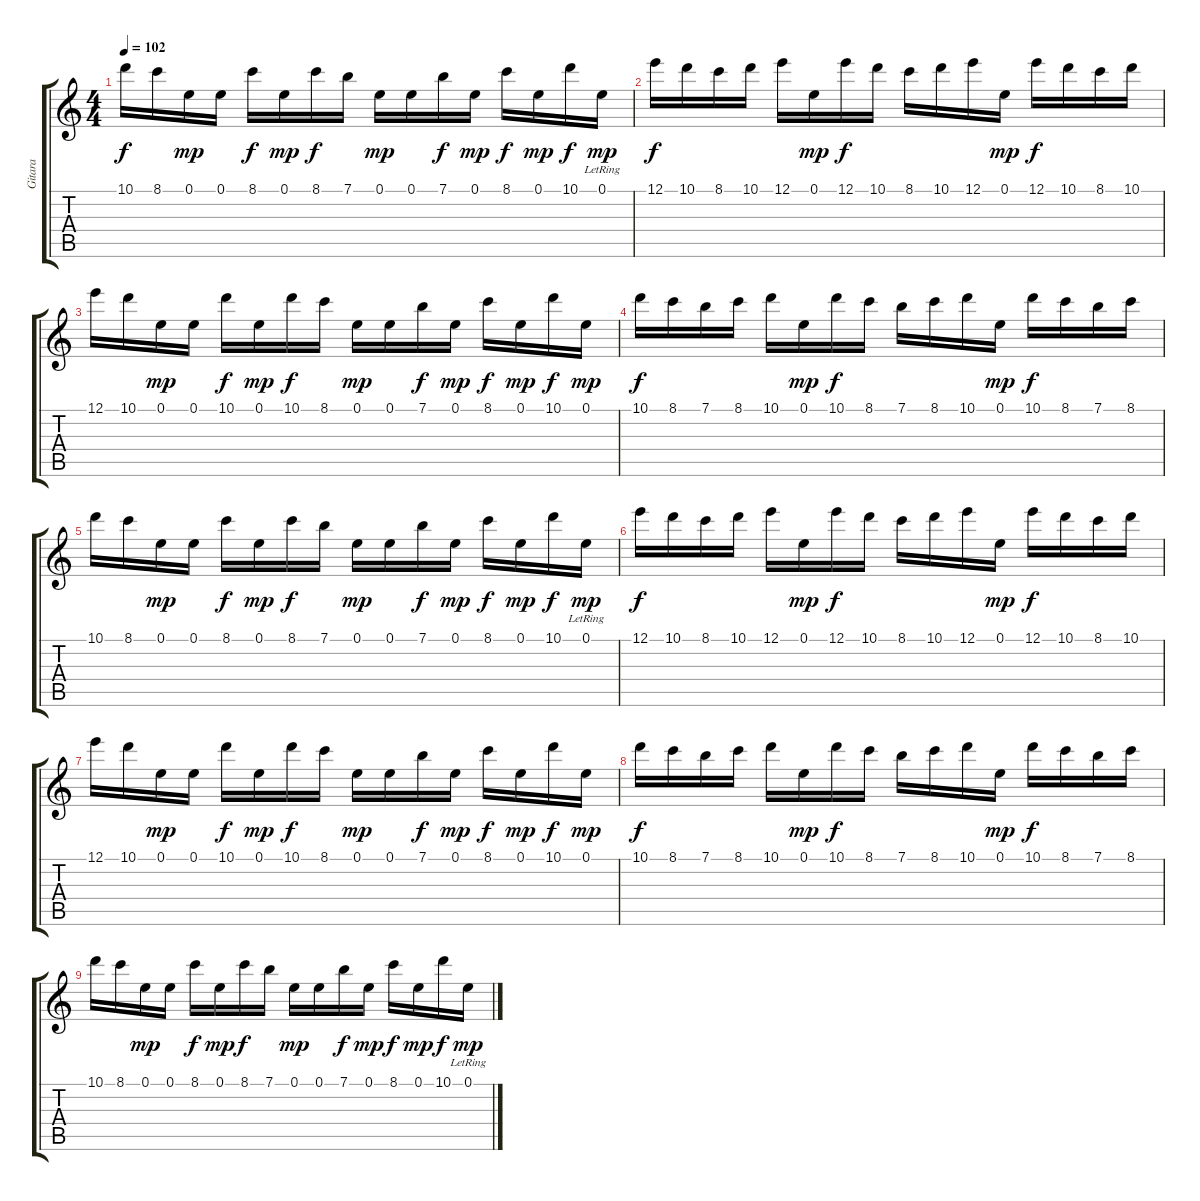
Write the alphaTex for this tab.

\track ("Gitara" "Gitara") {instrument distortionguitar}
\staff {score tabs}
\tuning (E4 B3 G3 D3 A2 E2) {hide}
\ts (4 4)
\tempo 102
\clef g2
\ks c
10.1.16{dy f} 8.1.16 0.1.16{dy mp} 0.1.16 8.1.16{dy f} 0.1.16{dy mp} 8.1.16{dy f} 7.1.16 0.1.16{dy mp} 0.1.16 7.1.16{dy f} 0.1.16{dy mp} 8.1.16{dy f} 0.1.16{dy mp} 10.1.16{dy f} 0.1{lr}.16{dy mp} |
12.1.16{dy f} 10.1.16 8.1.16 10.1.16 12.1.16 0.1.16{dy mp} 12.1.16{dy f} 10.1.16 8.1.16 10.1.16 12.1.16 0.1.16{dy mp} 12.1.16{dy f} 10.1.16 8.1.16 10.1.16 |
12.1.16 10.1.16 0.1.16{dy mp} 0.1.16 10.1.16{dy f} 0.1.16{dy mp} 10.1.16{dy f} 8.1.16 0.1.16{dy mp} 0.1.16 7.1.16{dy f} 0.1.16{dy mp} 8.1.16{dy f} 0.1.16{dy mp} 10.1.16{dy f} 0.1.16{dy mp} |
10.1.16{dy f} 8.1.16 7.1.16 8.1.16 10.1.16 0.1.16{dy mp} 10.1.16{dy f} 8.1.16 7.1.16 8.1.16 10.1.16 0.1.16{dy mp} 10.1.16{dy f} 8.1.16 7.1.16 8.1.16 |
10.1.16 8.1.16 0.1.16{dy mp} 0.1.16 8.1.16{dy f} 0.1.16{dy mp} 8.1.16{dy f} 7.1.16 0.1.16{dy mp} 0.1.16 7.1.16{dy f} 0.1.16{dy mp} 8.1.16{dy f} 0.1.16{dy mp} 10.1.16{dy f} 0.1{lr}.16{dy mp} |
12.1.16{dy f} 10.1.16 8.1.16 10.1.16 12.1.16 0.1.16{dy mp} 12.1.16{dy f} 10.1.16 8.1.16 10.1.16 12.1.16 0.1.16{dy mp} 12.1.16{dy f} 10.1.16 8.1.16 10.1.16 |
12.1.16 10.1.16 0.1.16{dy mp} 0.1.16 10.1.16{dy f} 0.1.16{dy mp} 10.1.16{dy f} 8.1.16 0.1.16{dy mp} 0.1.16 7.1.16{dy f} 0.1.16{dy mp} 8.1.16{dy f} 0.1.16{dy mp} 10.1.16{dy f} 0.1.16{dy mp} |
10.1.16{dy f} 8.1.16 7.1.16 8.1.16 10.1.16 0.1.16{dy mp} 10.1.16{dy f} 8.1.16 7.1.16 8.1.16 10.1.16 0.1.16{dy mp} 10.1.16{dy f} 8.1.16 7.1.16 8.1.16 |
10.1.16 8.1.16 0.1.16{dy mp} 0.1.16 8.1.16{dy f} 0.1.16{dy mp} 8.1.16{dy f} 7.1.16 0.1.16{dy mp} 0.1.16 7.1.16{dy f} 0.1.16{dy mp} 8.1.16{dy f} 0.1.16{dy mp} 10.1.16{dy f} 0.1{lr}.16{dy mp}
